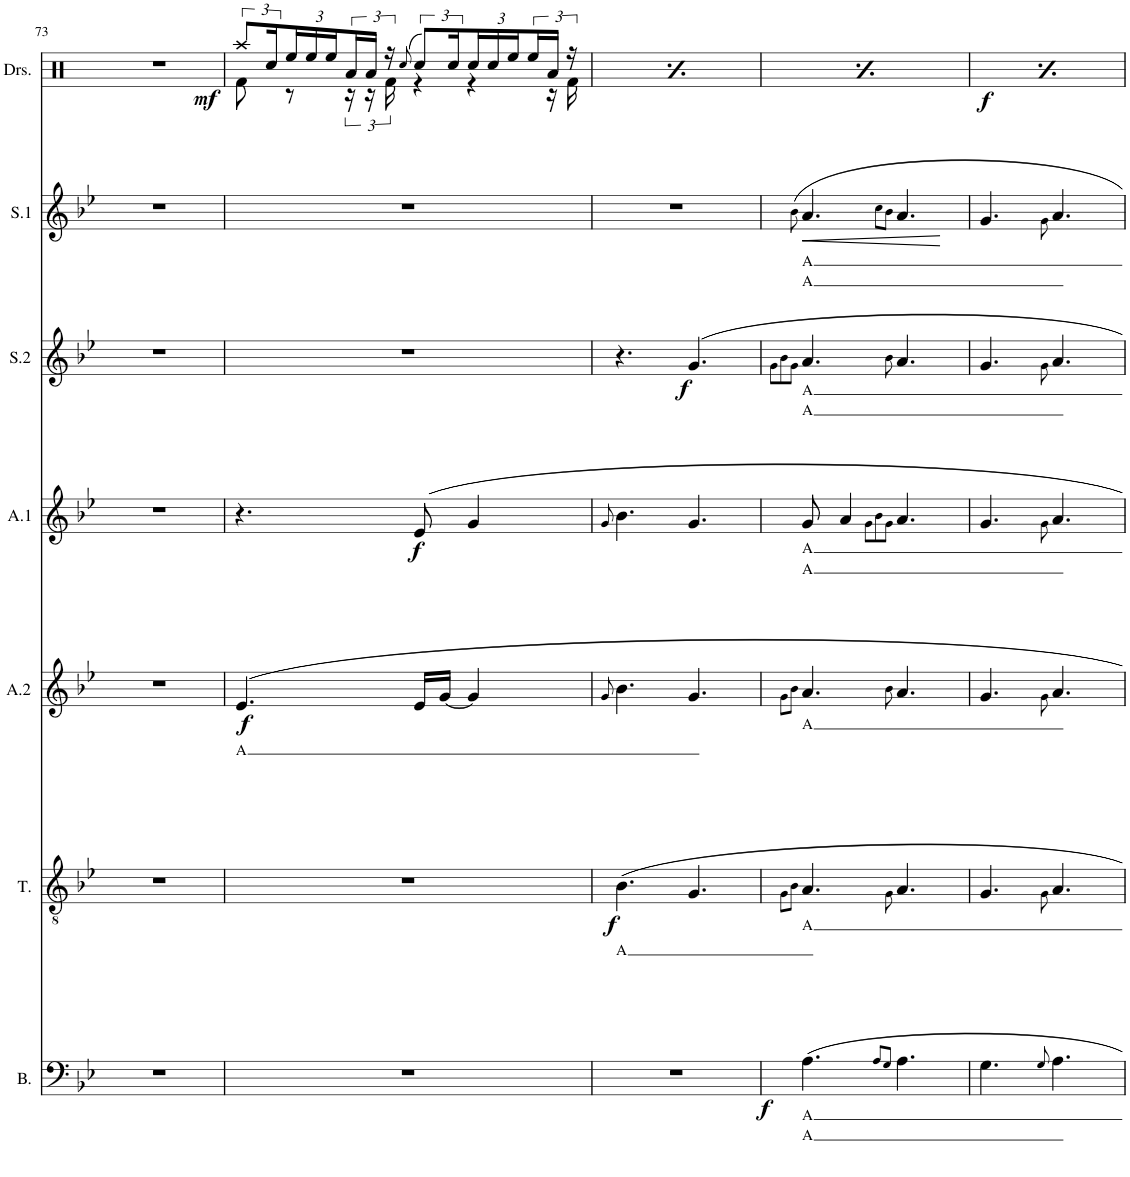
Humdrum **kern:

**kern	**text	**text	**dynam	**kern	**text	**dynam	**kern	**text	**dynam	**kern	**text	**text	**dynam	**kern	**text	**text	**dynam	**kern	**text	**text	**kern	**dynam
*part7	*part7	*part7	*part7	*part6	*part6	*part6	*part5	*part5	*part5	*part4	*part4	*part4	*part4	*part3	*part3	*part3	*part3	*part2	*part2	*part2	*part1	*part1
*staff7	*staff7	*staff7	*staff7	*staff6	*staff6	*staff6	*staff5	*staff5	*staff5	*staff4	*staff4	*staff4	*staff4	*staff3	*staff3	*staff3	*staff3	*staff2	*staff2	*staff2	*staff1	*staff1
*I"Bass	*	*	*	*I"Tenor	*	*	*I"2nd Altos	*	*	*I"1st Altos	*	*	*	*I"2nd Sopranos	*	*	*	*I"1st Sopranos	*	*	*I"Drumset	*
*I'B.	*	*	*	*I'T.	*	*	*I'A.2	*	*	*I'A.1	*	*	*	*I'S.2	*	*	*	*I'S.1	*	*	*I'Drs.	*
!!LO:PB:g=z
*clefF4	*	*	*	*clefGv2	*	*	*clefG2	*	*	*clefG2	*	*	*	*clefG2	*	*	*	*clefG2	*	*	*clefX	*
*k[b-e-]	*	*	*	*k[b-e-]	*	*	*k[b-e-]	*	*	*k[b-e-]	*	*	*	*k[b-e-]	*	*	*	*k[b-e-]	*	*	*k[]	*
*M6/8	*	*	*	*M6/8	*	*	*M6/8	*	*	*M6/8	*	*	*	*M6/8	*	*	*	*M6/8	*	*	*M6/8	*
=73	=73	=73	=73	=73	=73	=73	=73	=73	=73	=73	=73	=73	=73	=73	=73	=73	=73	=73	=73	=73	=73	=73
2.r	.	.	.	2.r	.	.	2.r	.	.	2.r	.	.	.	2.r	.	.	.	2.r	.	.	2.r	.
=74	=74	=74	=74	=74	=74	=74	=74	=74	=74	=74	=74	=74	=74	=74	=74	=74	=74	=74	=74	=74	=74	=74
!	!	!	!	!	!	!	!	!LO:LY:b	!LO:DY:b	!	!	!	!	!	!	!	!	!	!	!	!	!LO:DY:b
*	*	*	*	*	*	*	*	*	*	*	*	*	*	*	*	*	*	*	*	*	*^	*
2.r	.	.	.	2.r	.	.	4.e-/	A	f	4.r	.	.	.	2.r	.	.	.	2.r	.	.	12Raa/L	8Rf\	mf
.	.	.	.	.	.	.	.	.	.	.	.	.	.	.	.	.	.	.	.	.	24Rcc/L	.	.
*	*	*	*	*	*	*	*	*	*	*	*	*	*	*	*	*	*	*	*	*	*Xbrackettup	*	*
.	.	.	.	.	.	.	.	.	.	.	.	.	.	.	.	.	.	.	.	.	24Ree/	8r	.
.	.	.	.	.	.	.	.	.	.	.	.	.	.	.	.	.	.	.	.	.	24Ree/	.	.
.	.	.	.	.	.	.	.	.	.	.	.	.	.	.	.	.	.	.	.	.	24Ree/	.	.
*	*	*	*	*	*	*	*	*	*	*	*	*	*	*	*	*	*	*	*	*	*brackettup	*	*
.	.	.	.	.	.	.	.	.	.	.	.	.	.	.	.	.	.	.	.	.	24Ra/	24r	.
.	.	.	.	.	.	.	.	.	.	.	.	.	.	.	.	.	.	.	.	.	24Ra/JJ	24r	.
.	.	.	.	.	.	.	.	.	.	.	.	.	.	.	.	.	.	.	.	.	24r	24Rf\	.
.	.	.	.	.	.	.	.	.	.	.	.	.	.	.	.	.	.	.	.	.	(8qRcc/	.	.
!	!	!	!	!	!	!	!	!	!	!	!	!	!LO:DY:b	!	!	!	!	!	!	!	!	!	!
.	.	.	.	.	.	.	16e-/LL	.	.	8e-/	.	.	f	.	.	.	.	.	.	.	12Rcc/L)	4r	.
.	.	.	.	.	.	.	[16g/JJ	.	.	.	.	.	.	.	.	.	.	.	.	.	.	.	.
.	.	.	.	.	.	.	.	.	.	.	.	.	.	.	.	.	.	.	.	.	24Rcc/L	.	.
*	*	*	*	*	*	*	*	*	*	*	*	*	*	*	*	*	*	*	*	*	*Xbrackettup	*	*
.	.	.	.	.	.	.	4g/]	.	.	4g/	.	.	.	.	.	.	.	.	.	.	24Rcc/	.	.
.	.	.	.	.	.	.	.	.	.	.	.	.	.	.	.	.	.	.	.	.	24Rcc/	.	.
.	.	.	.	.	.	.	.	.	.	.	.	.	.	.	.	.	.	.	.	.	24Ree/	.	.
*	*	*	*	*	*	*	*	*	*	*	*	*	*	*	*	*	*	*	*	*	*brackettup	*	*
.	.	.	.	.	.	.	.	.	.	.	.	.	.	.	.	.	.	.	.	.	24Ree/	4r	.
.	.	.	.	.	.	.	.	.	.	.	.	.	.	.	.	.	.	.	.	.	24Ra/JJ	.	.
.	.	.	.	.	.	.	.	.	.	.	.	.	.	.	.	.	.	.	.	.	24r	.	.
24%5ryy	.	.	.	24%5ryy	.	.	24%5ryy	.	.	24%5ryy	.	.	.	24%5ryy	.	.	.	24%5ryy	.	.	24%5ryy	.	.
.	.	.	.	.	.	.	.	.	.	.	.	.	.	.	.	.	.	.	.	.	.	24r	.
.	.	.	.	.	.	.	.	.	.	.	.	.	.	.	.	.	.	.	.	.	.	24Rf\	.
=75	=75	=75	=75	=75	=75	=75	=75	=75	=75	=75	=75	=75	=75	=75	=75	=75	=75	=75	=75	=75	=75	=75	=75
.	.	.	.	.	.	.	8qg/	.	.	8qg/	.	.	.	.	.	.	.	.	.	.	.	.	.
!	!	!	!	!	!LO:LY:b	!LO:DY:b	!	!	!	!	!	!	!	!	!	!	!	!	!	!	!	!	!LO:DY:b
2.r	.	.	.	4.B-\	A	f	4.b-\	.	.	4.b-\	.	.	.	4.r	.	.	.	2.r	.	.	12Raa/L	8Rf\	mf
.	.	.	.	.	.	.	.	.	.	.	.	.	.	.	.	.	.	.	.	.	24Rcc/L	.	.
*	*	*	*	*	*	*	*	*	*	*	*	*	*	*	*	*	*	*	*	*	*Xbrackettup	*	*
.	.	.	.	.	.	.	.	.	.	.	.	.	.	.	.	.	.	.	.	.	24Ree/	8r	.
.	.	.	.	.	.	.	.	.	.	.	.	.	.	.	.	.	.	.	.	.	24Ree/	.	.
.	.	.	.	.	.	.	.	.	.	.	.	.	.	.	.	.	.	.	.	.	24Ree/	.	.
*	*	*	*	*	*	*	*	*	*	*	*	*	*	*	*	*	*	*	*	*	*brackettup	*	*
.	.	.	.	.	.	.	.	.	.	.	.	.	.	.	.	.	.	.	.	.	24Ra/	24r	.
.	.	.	.	.	.	.	.	.	.	.	.	.	.	.	.	.	.	.	.	.	24Ra/JJ	24r	.
.	.	.	.	.	.	.	.	.	.	.	.	.	.	.	.	.	.	.	.	.	24r	24Rf\	.
.	.	.	.	.	.	.	.	.	.	.	.	.	.	.	.	.	.	.	.	.	(8qRcc/	.	.
!	!	!	!	!	!	!	!	!	!	!	!	!	!	!	!	!	!LO:DY:b	!	!	!	!	!	!
.	.	.	.	4.G/	.	.	4.g/	.	.	4.g/	.	.	.	4.g/	.	.	f	.	.	.	12Rcc/L)	4r	.
.	.	.	.	.	.	.	.	.	.	.	.	.	.	.	.	.	.	.	.	.	24Rcc/L	.	.
*	*	*	*	*	*	*	*	*	*	*	*	*	*	*	*	*	*	*	*	*	*Xbrackettup	*	*
.	.	.	.	.	.	.	.	.	.	.	.	.	.	.	.	.	.	.	.	.	24Rcc/	.	.
.	.	.	.	.	.	.	.	.	.	.	.	.	.	.	.	.	.	.	.	.	24Rcc/	.	.
.	.	.	.	.	.	.	.	.	.	.	.	.	.	.	.	.	.	.	.	.	24Ree/	.	.
*	*	*	*	*	*	*	*	*	*	*	*	*	*	*	*	*	*	*	*	*	*brackettup	*	*
.	.	.	.	.	.	.	.	.	.	.	.	.	.	.	.	.	.	.	.	.	24Ree/	4r	.
.	.	.	.	.	.	.	.	.	.	.	.	.	.	.	.	.	.	.	.	.	24Ra/JJ	.	.
.	.	.	.	.	.	.	.	.	.	.	.	.	.	.	.	.	.	.	.	.	24r	.	.
24%5ryy	.	.	.	24%5ryy	.	.	24%5ryy	.	.	24%5ryy	.	.	.	24%5ryy	.	.	.	24%5ryy	.	.	24%5ryy	.	.
.	.	.	.	.	.	.	.	.	.	.	.	.	.	.	.	.	.	.	.	.	.	24r	.
.	.	.	.	.	.	.	.	.	.	.	.	.	.	.	.	.	.	.	.	.	.	24Rf\	.
=76	=76	=76	=76	=76	=76	=76	=76	=76	=76	=76	=76	=76	=76	=76	=76	=76	=76	=76	=76	=76	=76	=76	=76
.	.	.	.	.	.	.	.	.	.	.	.	.	.	8qg\L	.	.	.	.	.	.	.	.	.
.	.	.	.	8qG\L	.	.	8qg\L	.	.	.	.	.	.	8qb-\	.	.	.	.	.	.	.	.	.
.	.	.	.	8qB-\J	.	.	8qb-\J	.	.	.	.	.	.	8qg\J	.	.	.	8qb-\	.	.	.	.	.
!	!LO:LY:b	!LO:LY:b	!LO:DY:b	!	!LO:LY:b	!	!	!LO:LY:b	!	!	!LO:LY:b	!LO:LY:b	!	!	!LO:LY:b	!LO:LY:b	!	!	!LO:LY:b	!LO:LY:b	!	!	!LO:DY:b
4.A\	A	A	f	4.A/	A	.	4.a/	A	.	8g/	A	A	.	4.a/	A	A	.	4.a/	A	A	12Raa/L	8Rf\	mf
.	.	.	.	.	.	.	.	.	.	.	.	.	.	.	.	.	.	.	.	.	24Rcc/L	.	.
*	*	*	*	*	*	*	*	*	*	*	*	*	*	*	*	*	*	*	*	*	*Xbrackettup	*	*
.	.	.	.	.	.	.	.	.	.	4a/	.	.	.	.	.	.	.	.	.	.	24Ree/	8r	.
.	.	.	.	.	.	.	.	.	.	.	.	.	.	.	.	.	.	.	.	.	24Ree/	.	.
.	.	.	.	.	.	.	.	.	.	.	.	.	.	.	.	.	.	.	.	.	24Ree/	.	.
*	*	*	*	*	*	*	*	*	*	*	*	*	*	*	*	*	*	*	*	*	*brackettup	*	*
.	.	.	.	.	.	.	.	.	.	.	.	.	.	.	.	.	.	.	.	.	24Ra/	24r	.
.	.	.	.	.	.	.	.	.	.	.	.	.	.	.	.	.	.	.	.	.	24Ra/JJ	24r	.
.	.	.	.	.	.	.	.	.	.	.	.	.	.	.	.	.	.	.	.	.	24r	24Rf\	.
.	.	.	.	.	.	.	.	.	.	8qg\L	.	.	.	.	.	.	.	.	.	.	.	.	.
8qA/L	.	.	.	.	.	.	.	.	.	8qb-\	.	.	.	.	.	.	.	8qcc\L	.	.	.	.	.
8qG/J	.	.	.	8qG\	.	.	8qb-\	.	.	8qg\J	.	.	.	8qb-\	.	.	.	8qb-\J	.	.	(8qRcc/	.	.
4.A\	.	.	.	4.A/	.	.	4.a/	.	.	4.a/	.	.	.	4.a/	.	.	.	4.a/	.	.	12Rcc/L)	4r	.
.	.	.	.	.	.	.	.	.	.	.	.	.	.	.	.	.	.	.	.	.	24Rcc/L	.	.
*	*	*	*	*	*	*	*	*	*	*	*	*	*	*	*	*	*	*	*	*	*Xbrackettup	*	*
.	.	.	.	.	.	.	.	.	.	.	.	.	.	.	.	.	.	.	.	.	24Rcc/	.	.
.	.	.	.	.	.	.	.	.	.	.	.	.	.	.	.	.	.	.	.	.	24Rcc/	.	.
.	.	.	.	.	.	.	.	.	.	.	.	.	.	.	.	.	.	.	.	.	24Ree/	.	.
*	*	*	*	*	*	*	*	*	*	*	*	*	*	*	*	*	*	*	*	*	*brackettup	*	*
.	.	.	.	.	.	.	.	.	.	.	.	.	.	.	.	.	.	.	.	.	24Ree/	4r	.
.	.	.	.	.	.	.	.	.	.	.	.	.	.	.	.	.	.	.	.	.	24Ra/JJ	.	.
.	.	.	.	.	.	.	.	.	.	.	.	.	.	.	.	.	.	.	.	.	24r	.	.
24%5ryy	.	.	.	24%5ryy	.	.	24%5ryy	.	.	24%5ryy	.	.	.	24%5ryy	.	.	.	24%5ryy	.	.	24%5ryy	.	.
.	.	.	.	.	.	.	.	.	.	.	.	.	.	.	.	.	.	.	.	.	.	24r	.
.	.	.	.	.	.	.	.	.	.	.	.	.	.	.	.	.	.	.	.	.	.	24Rf\	.
=77	=77	=77	=77	=77	=77	=77	=77	=77	=77	=77	=77	=77	=77	=77	=77	=77	=77	=77	=77	=77	=77	=77	=77
!	!	!	!	!	!	!	!	!	!	!	!	!	!	!	!	!	!	!	!	!	!	!	!LO:DY:b
4.G\	.	.	.	4.G/	.	.	4.g/	.	.	4.g/	.	.	.	4.g/	.	.	.	4.g/	.	.	12Raa/L	8Rf\	mf
.	.	.	.	.	.	.	.	.	.	.	.	.	.	.	.	.	.	.	.	.	24Rcc/L	.	.
*	*	*	*	*	*	*	*	*	*	*	*	*	*	*	*	*	*	*	*	*	*Xbrackettup	*	*
.	.	.	.	.	.	.	.	.	.	.	.	.	.	.	.	.	.	.	.	.	24Ree/	8r	.
.	.	.	.	.	.	.	.	.	.	.	.	.	.	.	.	.	.	.	.	.	24Ree/	.	.
.	.	.	.	.	.	.	.	.	.	.	.	.	.	.	.	.	.	.	.	.	24Ree/	.	.
*	*	*	*	*	*	*	*	*	*	*	*	*	*	*	*	*	*	*	*	*	*brackettup	*	*
.	.	.	.	.	.	.	.	.	.	.	.	.	.	.	.	.	.	.	.	.	24Ra/	24r	.
.	.	.	.	.	.	.	.	.	.	.	.	.	.	.	.	.	.	.	.	.	24Ra/JJ	24r	.
.	.	.	.	.	.	.	.	.	.	.	.	.	.	.	.	.	.	.	.	.	24r	24Rf\	.
8qG/	.	.	.	8qG\	.	.	8qg\	.	.	8qg\	.	.	.	8qg\	.	.	.	8qg\	.	.	(8qRcc/	.	.
4.A\	.	.	.	4.A/	.	.	4.a/	.	.	4.a/	.	.	.	4.a/	.	.	.	4.a/	.	.	12Rcc/L)	4r	.
.	.	.	.	.	.	.	.	.	.	.	.	.	.	.	.	.	.	.	.	.	24Rcc/L	.	.
*	*	*	*	*	*	*	*	*	*	*	*	*	*	*	*	*	*	*	*	*	*Xbrackettup	*	*
.	.	.	.	.	.	.	.	.	.	.	.	.	.	.	.	.	.	.	.	.	24Rcc/	.	.
.	.	.	.	.	.	.	.	.	.	.	.	.	.	.	.	.	.	.	.	.	24Rcc/	.	.
.	.	.	.	.	.	.	.	.	.	.	.	.	.	.	.	.	.	.	.	.	24Ree/	.	.
*	*	*	*	*	*	*	*	*	*	*	*	*	*	*	*	*	*	*	*	*	*brackettup	*	*
.	.	.	.	.	.	.	.	.	.	.	.	.	.	.	.	.	.	.	.	.	24Ree/	4r	.
.	.	.	.	.	.	.	.	.	.	.	.	.	.	.	.	.	.	.	.	.	24Ra/JJ	.	.
.	.	.	.	.	.	.	.	.	.	.	.	.	.	.	.	.	.	.	.	.	24r	.	.
24%5ryy	.	.	.	24%5ryy	.	.	24%5ryy	.	.	24%5ryy	.	.	.	24%5ryy	.	.	.	24%5ryy	.	.	24%5ryy	.	.
.	.	.	.	.	.	.	.	.	.	.	.	.	.	.	.	.	.	.	.	.	.	24r	.
.	.	.	.	.	.	.	.	.	.	.	.	.	.	.	.	.	.	.	.	.	.	24Rf\	.
*	*	*	*	*	*	*	*	*	*	*	*	*	*	*	*	*	*	*	*	*	*v	*v	*
=	=	=	=	=	=	=	=	=	=	=	=	=	=	=	=	=	=	=	=	=	=	=
*-	*-	*-	*-	*-	*-	*-	*-	*-	*-	*-	*-	*-	*-	*-	*-	*-	*-	*-	*-	*-	*-	*-
